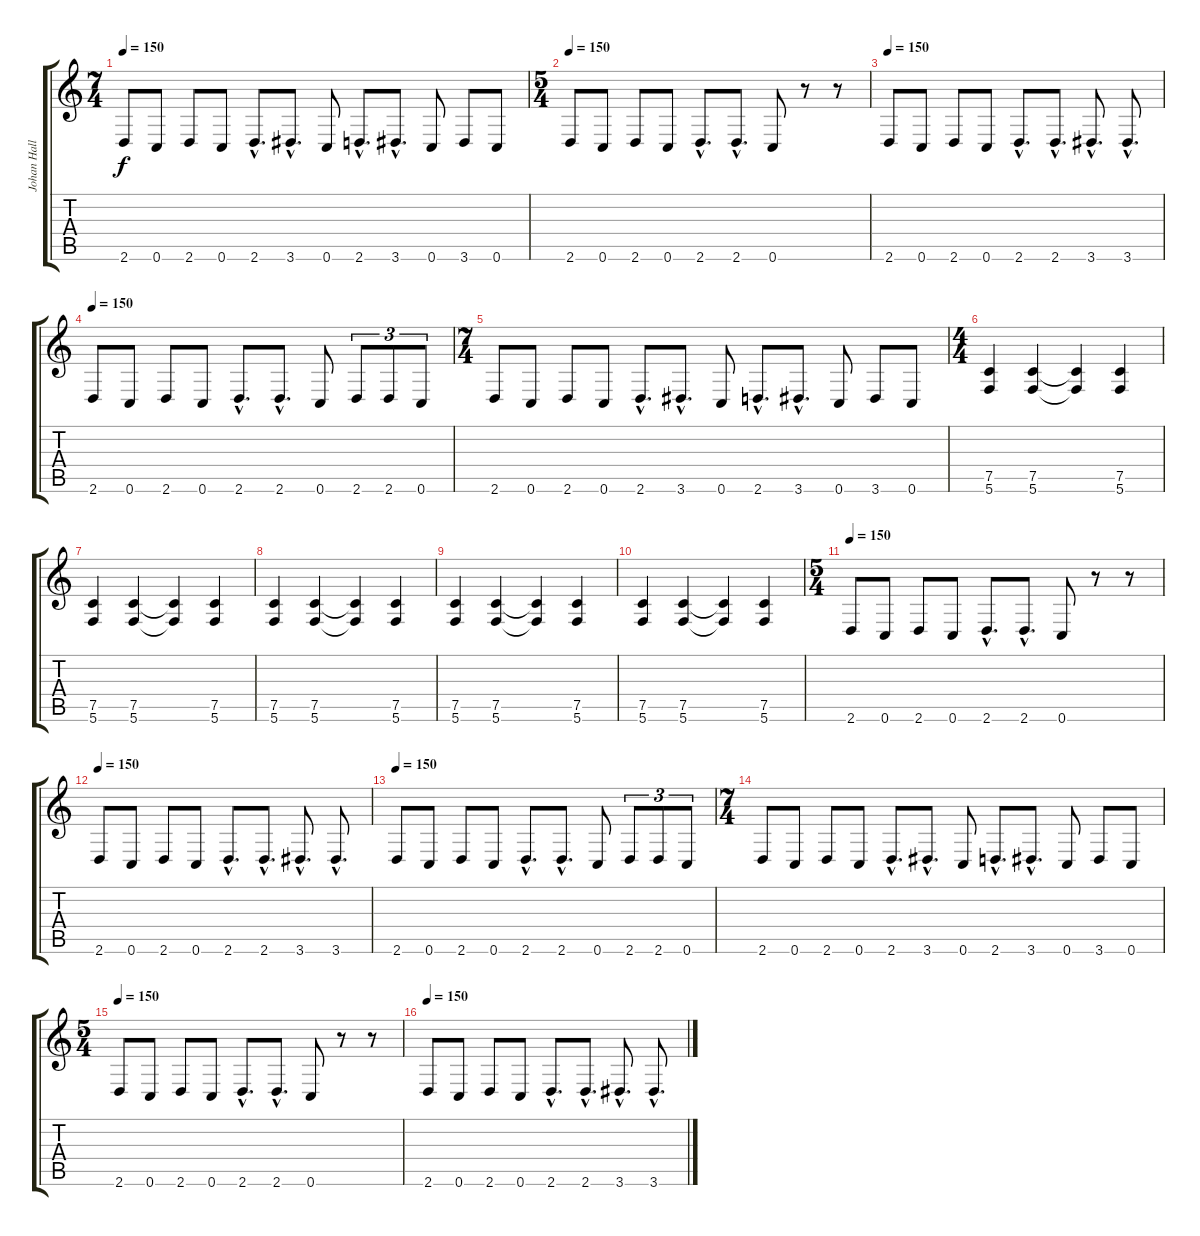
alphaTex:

\track ("Johan Hallgreen" "Johan Hall") {instrument distortionguitar}
\staff {score tabs}
\tuning (C4 G3 Eb3 Bb2 F2 C2) {hide}
\ts (7 4)
\tempo 150
\clef g2
\ks c
2.6.8{dy f} 0.6.8 2.6.8 0.6.8 2.6{hac}.8{d} 3.6{hac}.8{d} 0.6.8 2.6{hac}.8{d} 3.6{hac}.8{d} 0.6.8 3.6.8 0.6.8 |
\ts (5 4)
\tempo 150
2.6.8 0.6.8 2.6.8 0.6.8 2.6{hac}.8{d} 2.6{hac}.8{d} 0.6.8 r.8 r.8 |
\tempo 150
2.6.8 0.6.8 2.6.8 0.6.8 2.6{hac}.8{d} 2.6{hac}.8{d} 3.6{hac}.8{d} 3.6{hac}.8{d} |
\tempo 150
2.6.8 0.6.8 2.6.8 0.6.8 2.6{hac}.8{d} 2.6{hac}.8{d} 0.6.8 2.6.8{tu (3 2)} 2.6.8{tu (3 2)} 0.6.8{tu (3 2)} |
\ts (7 4)
2.6.8 0.6.8 2.6.8 0.6.8 2.6{hac}.8{d} 3.6{hac}.8{d} 0.6.8 2.6{hac}.8{d} 3.6{hac}.8{d} 0.6.8 3.6.8 0.6.8 |
\ts (4 4)
(7.5 5.6).4{volume 8 balance 15 instrument distortionguitar} (7.5 5.6).4 (7.5{t} 5.6{t}).4 (7.5 5.6).4 |
(7.5 5.6).4{volume 8 balance 15 instrument distortionguitar} (7.5 5.6).4 (7.5{t} 5.6{t}).4 (7.5 5.6).4 |
(7.5 5.6).4{volume 8 balance 15 instrument distortionguitar} (7.5 5.6).4 (7.5{t} 5.6{t}).4 (7.5 5.6).4 |
(7.5 5.6).4{volume 8 balance 15 instrument distortionguitar} (7.5 5.6).4 (7.5{t} 5.6{t}).4 (7.5 5.6).4 |
(7.5 5.6).4{volume 8 balance 15 instrument distortionguitar} (7.5 5.6).4 (7.5{t} 5.6{t}).4 (7.5 5.6).4 |
\ts (5 4)
\tempo 150
2.6.8{volume 14 balance 6 instrument distortionguitar} 0.6.8 2.6.8 0.6.8 2.6{hac}.8{d} 2.6{hac}.8{d} 0.6.8 r.8 r.8 |
\tempo 150
2.6.8 0.6.8 2.6.8 0.6.8 2.6{hac}.8{d} 2.6{hac}.8{d} 3.6{hac}.8{d} 3.6{hac}.8{d} |
\tempo 150
2.6.8 0.6.8 2.6.8 0.6.8 2.6{hac}.8{d} 2.6{hac}.8{d} 0.6.8 2.6.8{tu (3 2)} 2.6.8{tu (3 2)} 0.6.8{tu (3 2)} |
\ts (7 4)
2.6.8 0.6.8 2.6.8 0.6.8 2.6{hac}.8{d} 3.6{hac}.8{d} 0.6.8 2.6{hac}.8{d} 3.6{hac}.8{d} 0.6.8 3.6.8 0.6.8 |
\ts (5 4)
\tempo 150
2.6.8 0.6.8 2.6.8 0.6.8 2.6{hac}.8{d} 2.6{hac}.8{d} 0.6.8 r.8 r.8 |
\tempo 150
2.6.8 0.6.8 2.6.8 0.6.8 2.6{hac}.8{d} 2.6{hac}.8{d} 3.6{hac}.8{d} 3.6{hac}.8{d}
